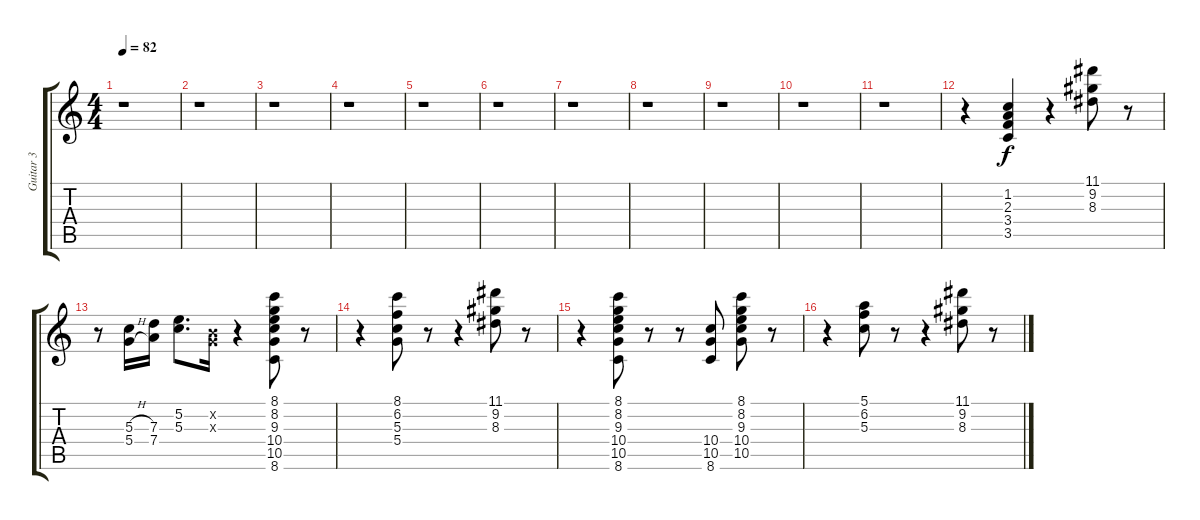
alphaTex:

\track ("Guitar 3" "Guitar 3") {instrument overdrivenguitar}
\staff {score tabs}
\tuning (E4 B3 G3 D3 A2 E2) {hide}
\ts (4 4)
\tempo 82
\clef g2
\ks c
r.1{dy f} |
r.1 |
r.1 |
r.1 |
r.1 |
r.1 |
r.1 |
r.1 |
r.1 |
r.1 |
r.1 |
r.4 (1.2 2.3 3.4 3.5).4 r.4 (11.1 9.2 8.3).8 r.8 |
r.8 (5.3{h} 5.4{h}).16 (7.3 7.4).16 (5.2 5.3).8{d} (0.2{x} 0.3{x}).16 r.4 (8.1 8.2 9.3 10.4 10.5 8.6).8 r.8 |
r.4 (8.1 6.2 5.3 5.4).8 r.8 r.4 (11.1 9.2 8.3).8 r.8 |
r.4 (8.1 8.2 9.3 10.4 10.5 8.6).8 r.8 r.8 (10.4 10.5 8.6).8 (8.1 8.2 9.3 10.4 10.5).8 r.8 |
r.4 (5.1 6.2 5.3).8 r.8 r.4 (11.1 9.2 8.3).8 r.8
